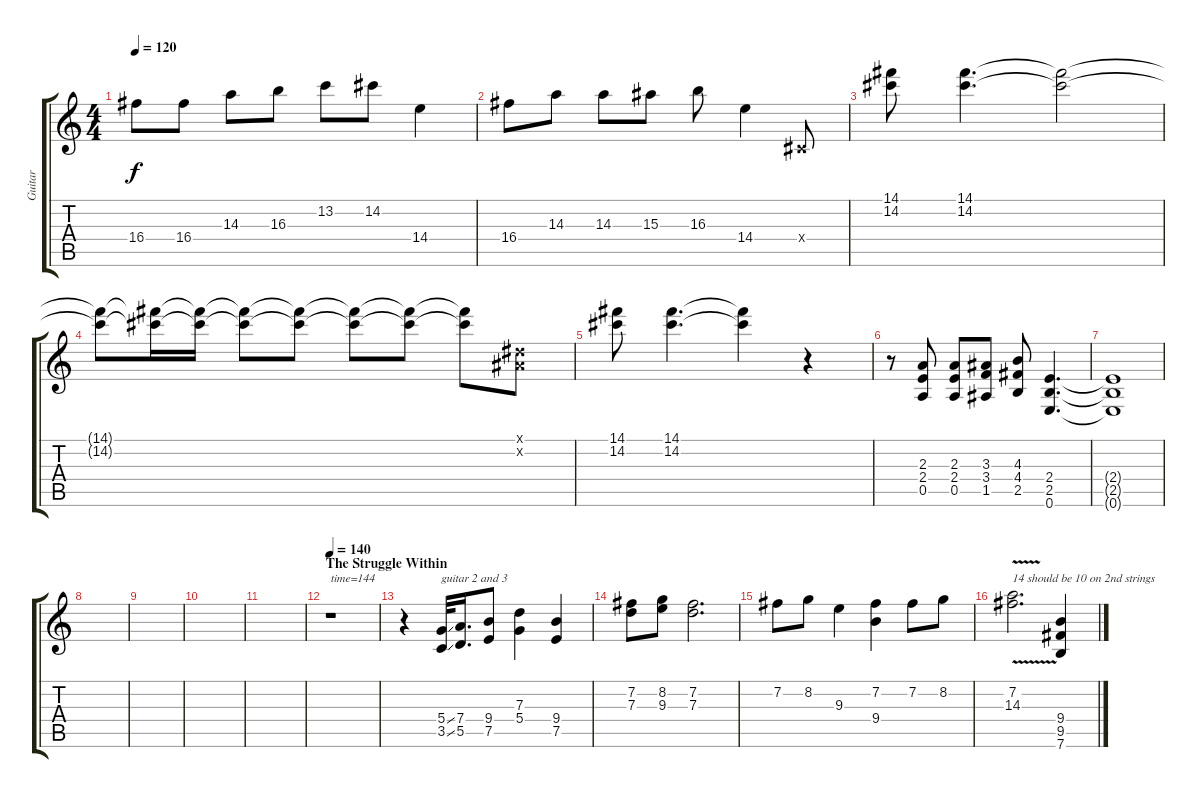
\track ("Guitar" "Guitar") {instrument distortionguitar}
\staff {score tabs}
\tuning (E4 B3 G3 D3 A2 E2) {hide}
\ts (4 4)
\tempo 120
\clef g2
\ks c
16.4.8{dy f} 16.4.8 14.3.8 16.3.8 13.2.8 14.2.8 14.4.4 |
16.4.8 14.3.8 14.3.8 15.3.8 16.3.8 14.4.4 -1.4{x}.8 |
(14.1 14.2).8 (14.1 14.2).4{d} (14.1{t} 14.2{t}).2 |
(14.1{t} 14.2{t}).8 (14.1{t} 14.2{t}).16 (14.1{t} 14.2{t}).16 (14.1{t} 14.2{t}).8 (14.1{t} 14.2{t}).8 (14.1{t} 14.2{t}).8 (14.1{t} 14.2{t}).8 (14.1{t} 14.2{t}).8 (-1.1{x} -1.2{x}).8 |
(14.1 14.2).8 (14.1 14.2).4{d} (14.1{t} 14.2{t}).4 r.4 |
r.8 (2.3 2.4 0.5).8 (2.3 2.4 0.5).8 (3.3 3.4 1.5).8 (4.3 4.4 2.5).8 (2.4 2.5 0.6).4{d} |
(2.4{t} 2.5{t} 0.6{t}).1 |
|
|
|
|
\section ("" "The Struggle Within")
\tempo 180
\tempo 140
r.1{txt "time=144"} |
r.4 (5.4{ss} 3.5{ss}).32{txt "guitar 2 and 3"} (7.4 5.5).16{d} (9.4 7.5).8 (7.3 5.4).4 (9.4 7.5).4 |
(7.2 7.3).8 (8.2 9.3).8 (7.2 7.3).2{d} |
7.2.8 8.2.8 9.3.4 (7.2 9.4).4 7.2.8 8.2.8 |
(7.2{v} 14.3{v}).2{d txt "14 should be 10 on 2nd strings"} (9.4 9.5 7.6).4
